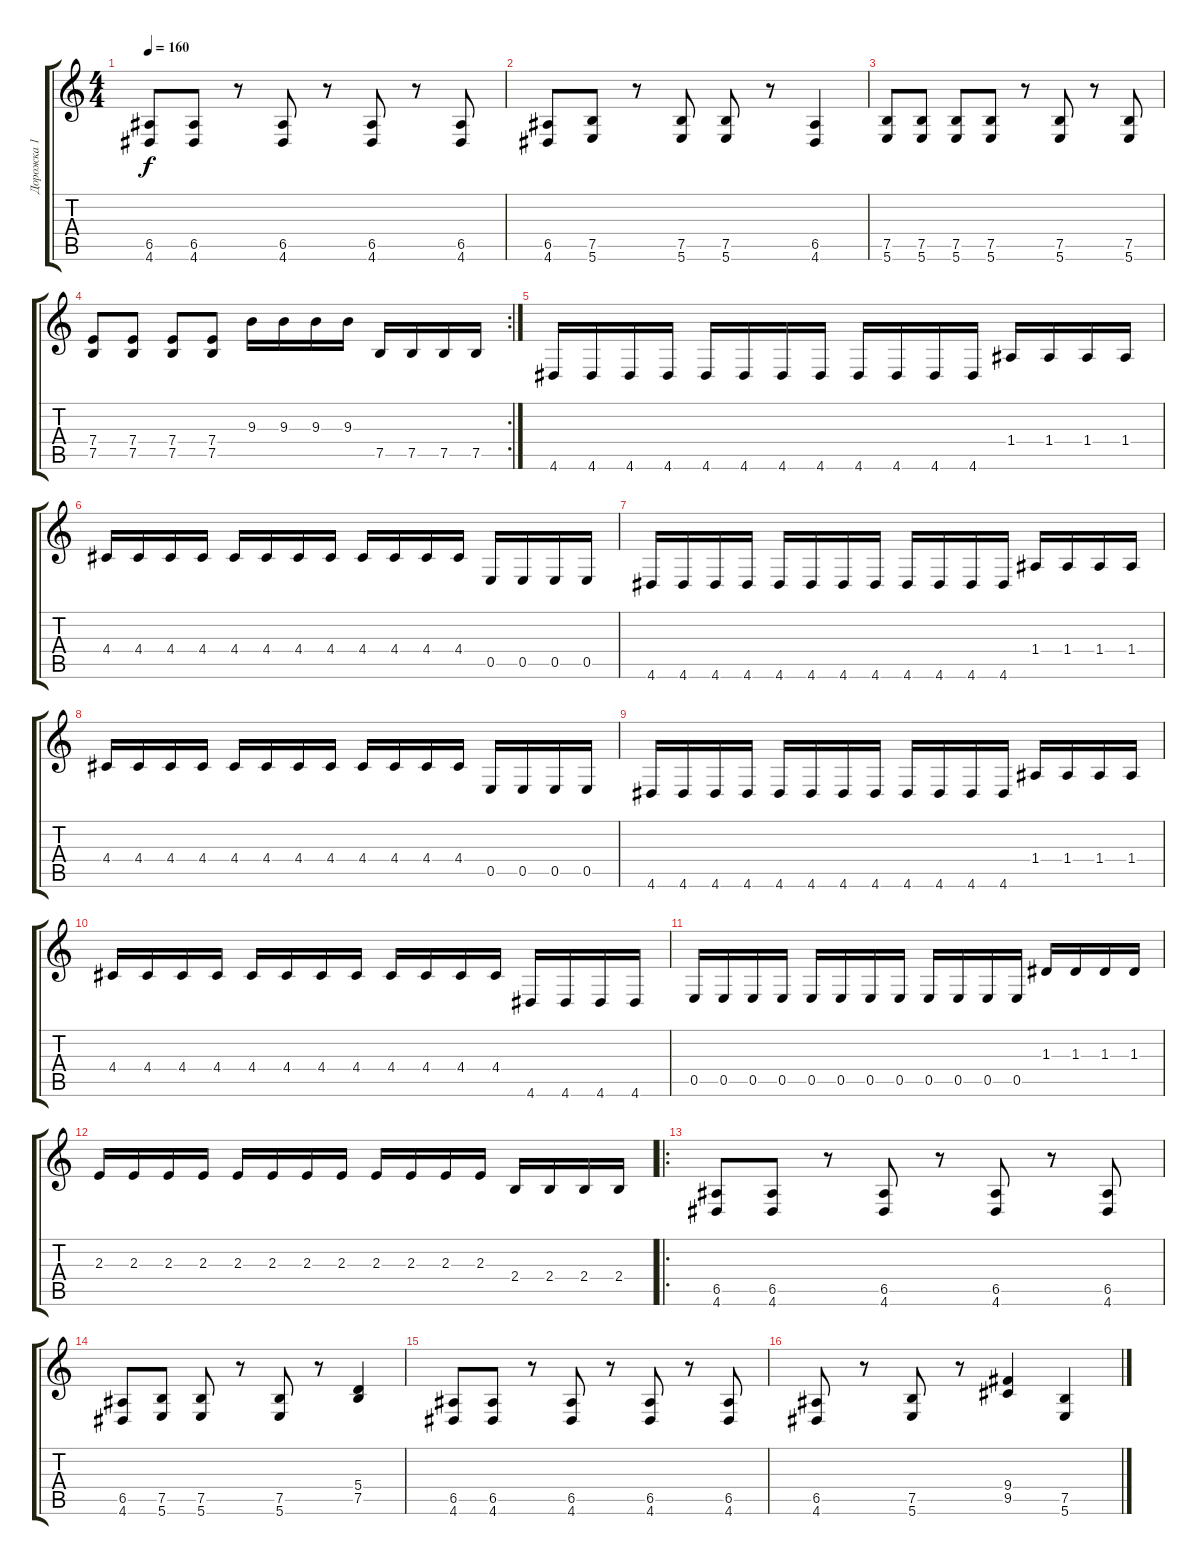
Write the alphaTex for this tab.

\track ("Дорожка 1" "Дорожка 1") {instrument distortionguitar}
\staff {score tabs}
\tuning (B3 Gb3 D3 A2 E2 B1) {hide}
\ts (4 4)
\tempo 160
\clef g2
\ks c
(6.5 4.6).8{dy f} (6.5 4.6).8 r.8 (6.5 4.6).8 r.8 (6.5 4.6).8 r.8 (6.5 4.6).8 |
(6.5 4.6).8 (7.5 5.6).8 r.8 (7.5 5.6).8 (7.5 5.6).8 r.8 (6.5 4.6).4 |
(7.5 5.6).8 (7.5 5.6).8 (7.5 5.6).8 (7.5 5.6).8 r.8 (7.5 5.6).8 r.8 (7.5 5.6).8 |
\rc 2
(7.4 7.5).8 (7.4 7.5).8 (7.4 7.5).8 (7.4 7.5).8 9.3.16 9.3.16 9.3.16 9.3.16 7.5.16 7.5.16 7.5.16 7.5.16 |
4.6.16 4.6.16 4.6.16 4.6.16 4.6.16 4.6.16 4.6.16 4.6.16 4.6.16 4.6.16 4.6.16 4.6.16 1.4.16 1.4.16 1.4.16 1.4.16 |
4.4.16 4.4.16 4.4.16 4.4.16 4.4.16 4.4.16 4.4.16 4.4.16 4.4.16 4.4.16 4.4.16 4.4.16 0.5.16 0.5.16 0.5.16 0.5.16 |
4.6.16 4.6.16 4.6.16 4.6.16 4.6.16 4.6.16 4.6.16 4.6.16 4.6.16 4.6.16 4.6.16 4.6.16 1.4.16 1.4.16 1.4.16 1.4.16 |
4.4.16 4.4.16 4.4.16 4.4.16 4.4.16 4.4.16 4.4.16 4.4.16 4.4.16 4.4.16 4.4.16 4.4.16 0.5.16 0.5.16 0.5.16 0.5.16 |
4.6.16 4.6.16 4.6.16 4.6.16 4.6.16 4.6.16 4.6.16 4.6.16 4.6.16 4.6.16 4.6.16 4.6.16 1.4.16 1.4.16 1.4.16 1.4.16 |
4.4.16 4.4.16 4.4.16 4.4.16 4.4.16 4.4.16 4.4.16 4.4.16 4.4.16 4.4.16 4.4.16 4.4.16 4.6.16 4.6.16 4.6.16 4.6.16 |
0.5.16 0.5.16 0.5.16 0.5.16 0.5.16 0.5.16 0.5.16 0.5.16 0.5.16 0.5.16 0.5.16 0.5.16 1.3.16 1.3.16 1.3.16 1.3.16 |
2.3.16 2.3.16 2.3.16 2.3.16 2.3.16 2.3.16 2.3.16 2.3.16 2.3.16 2.3.16 2.3.16 2.3.16 2.4.16 2.4.16 2.4.16 2.4.16 |
\ro
(6.5 4.6).8 (6.5 4.6).8 r.8 (6.5 4.6).8 r.8 (6.5 4.6).8 r.8 (6.5 4.6).8 |
(6.5 4.6).8 (7.5 5.6).8 (7.5 5.6).8 r.8 (7.5 5.6).8 r.8 (5.4 7.5).4 |
(6.5 4.6).8 (6.5 4.6).8 r.8 (6.5 4.6).8 r.8 (6.5 4.6).8 r.8 (6.5 4.6).8 |
(6.5 4.6).8 r.8 (7.5 5.6).8 r.8 (9.4 9.5).4 (7.5 5.6).4
